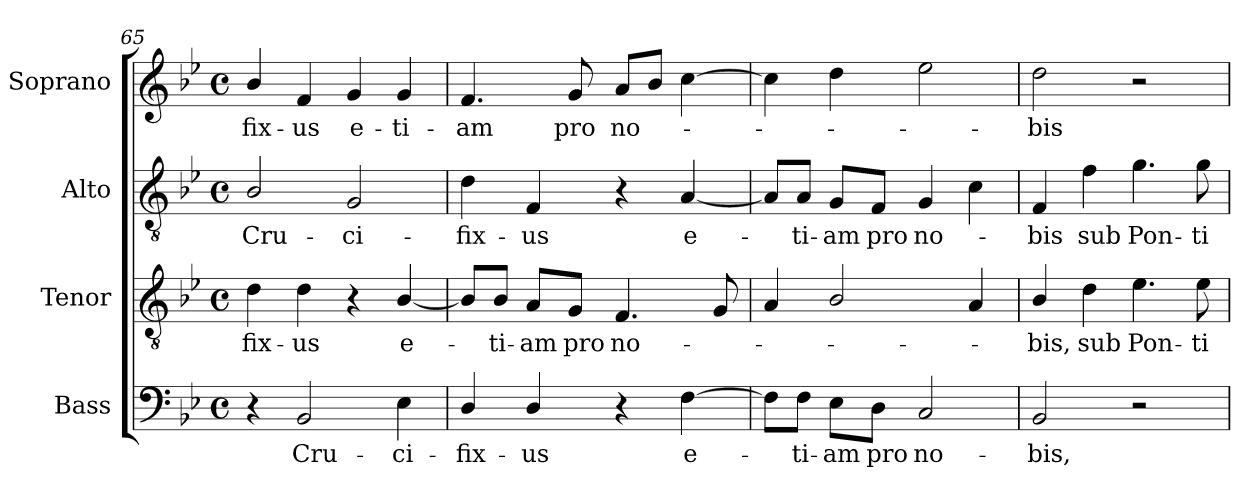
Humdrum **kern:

**kern	**text	**kern	**text	**kern	**text	**kern	**text
*part4	*part4	*part3	*part3	*part2	*part2	*part1	*part1
*staff4	*staff4	*staff3	*staff3	*staff2	*staff2	*staff1	*staff1
*I"Bass	*	*I"Tenor	*	*I"Alto	*	*I"Soprano	*
*I'B.	*	*I'T.	*	*I'A.	*	*I'S.	*
*clefF4	*	*clefGv2	*	*clefGv2	*	*clefG2	*
*	*	*ITrd7c12	*	*ITrd7c12	*	*	*
*k[b-e-]	*	*k[b-e-]	*	*k[b-e-]	*	*k[b-e-]	*
*B-:	*	*B-:	*	*B-:	*	*B-:	*
*M4/4	*	*M4/4	*	*M4/4	*	*M4/4	*
*met(c)	*	*met(c)	*	*met(c)	*	*met(c)	*
=65	=65	=65	=65	=65	=65	=65	=65
!	!	!	!LO:LY:b:color=#000000	!	!	!	!
!	!	!	!	!	!LO:LY:b:color=#000000	!	!
!	!	!	!	!	!	!	!LO:LY:b:color=#000000
4r	.	4Di\	-fix-	2BB-i/	Cru-	4b-i/	-fix-
!	!LO:LY:b:color=#000000	!	!	!	!	!	!
!	!	!	!LO:LY:b:color=#000000	!	!	!	!
!	!	!	!	!	!	!	!LO:LY:b:color=#000000
2BB-i/	Cru-	4Di\	-us	.	.	4fi/	-us
!	!	!	!	!	!LO:LY:b:color=#000000	!	!
!	!	!	!	!	!	!	!LO:LY:b:color=#000000
.	.	4r	.	2GGi/	-ci-	4gi/	e-
!	!LO:LY:b:color=#000000	!	!	!	!	!	!
!	!	!	!LO:LY:b:color=#000000	!	!	!	!
!	!	!	!	!	!	!	!LO:LY:b:color=#000000
4E-i\	-ci-	[4BB-i/	e-	.	.	4gi/	-ti-
=66	=66	=66	=66	=66	=66	=66	=66
!	!LO:LY:b:color=#000000	!	!	!	!	!	!
!	!	!	!	!	!LO:LY:b:color=#000000	!	!
!	!	!	!	!	!	!	!LO:LY:b:color=#000000
4Di/	-fix-	8BB-i/L]	.	4Di\	-fix-	4.fi/	-am
!	!	!	!LO:LY:b:color=#000000	!	!	!	!
.	.	8BB-i/J	-ti-	.	.	.	.
!	!LO:LY:b:color=#000000	!	!	!	!	!	!
!	!	!	!LO:LY:b:color=#000000	!	!	!	!
!	!	!	!	!	!LO:LY:b:color=#000000	!	!
4Di/	-us	8AAi/L	-am	4FFi/	-us	.	.
!	!	!	!LO:LY:b:color=#000000	!	!	!	!
!	!	!	!	!	!	!	!LO:LY:b:color=#000000
.	.	8GGi/J	pro	.	.	8gi/	pro
!	!	!	!LO:LY:b:color=#000000	!	!	!	!
!	!	!	!	!	!	!	!LO:LY:b:color=#000000
4r	.	4.FFi/	no-	4r	.	8ai/L	no-
.	.	.	.	.	.	8b-i/J	.
!	!LO:LY:b:color=#000000	!	!	!	!	!	!
!	!	!	!	!	!LO:LY:b:color=#000000	!	!
[4Fi\	e-	.	.	[4AAi/	e-	[4cci\	.
.	.	8GGi/	.	.	.	.	.
=67	=67	=67	=67	=67	=67	=67	=67
8Fi\L]	.	4AAi/	.	8AAi/L]	.	4cci\]	.
!	!LO:LY:b:color=#000000	!	!	!	!	!	!
!	!	!	!	!	!LO:LY:b:color=#000000	!	!
8Fi\J	-ti-	.	.	8AAi/J	-ti-	.	.
!	!LO:LY:b:color=#000000	!	!	!	!	!	!
!	!	!	!	!	!LO:LY:b:color=#000000	!	!
8E-i\L	-am	2BB-i/	.	8GGi/L	-am	4ddi\	.
!	!LO:LY:b:color=#000000	!	!	!	!	!	!
!	!	!	!	!	!LO:LY:b:color=#000000	!	!
8Di\J	pro	.	.	8FFi/J	pro	.	.
!	!LO:LY:b:color=#000000	!	!	!	!	!	!
!	!	!	!	!	!LO:LY:b:color=#000000	!	!
2Ci/	no-	.	.	4GGi/	no-	2ee-i\	.
.	.	4AAi/	.	4Ci\	.	.	.
=68	=68	=68	=68	=68	=68	=68	=68
!	!LO:LY:b:color=#000000	!	!	!	!	!	!
!	!	!	!LO:LY:b:color=#000000	!	!	!	!
!	!	!	!	!	!LO:LY:b:color=#000000	!	!
!	!	!	!	!	!	!	!LO:LY:b:color=#000000
2BB-i/	-bis,	4BB-i/	-bis,	4FFi/	-bis	2ddi\	-bis
!	!	!	!LO:LY:b:color=#000000	!	!	!	!
!	!	!	!	!	!LO:LY:b:color=#000000	!	!
.	.	4Di\	sub	4Fi\	sub	.	.
!	!	!	!LO:LY:b:color=#000000	!	!	!	!
!	!	!	!	!	!LO:LY:b:color=#000000	!	!
2r	.	4.E-i\	Pon-	4.Gi\	Pon-	2r	.
!	!	!	!LO:LY:b:color=#000000	!	!	!	!
!	!	!	!	!	!LO:LY:b:color=#000000	!	!
.	.	8E-i\	-ti-	8Gi\	-ti-	.	.
=	=	=	=	=	=	=	=
*-	*-	*-	*-	*-	*-	*-	*-
